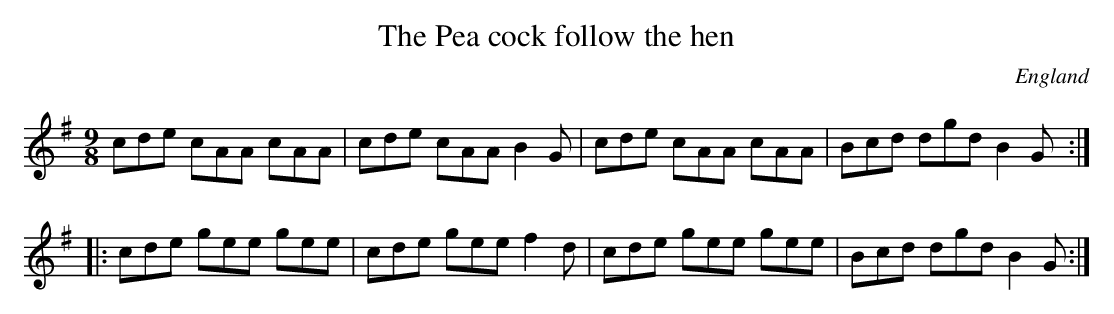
X:1
T:Pea cock follow the hen, The
O:England
M:9/8
K:ADor
cde cAA cAA|cde cAA B2G|\
cde cAA cAA|Bcd dgd B2G::
cde gee gee|cde gee f2d|\
cde gee gee|Bcd dgd B2G:|
